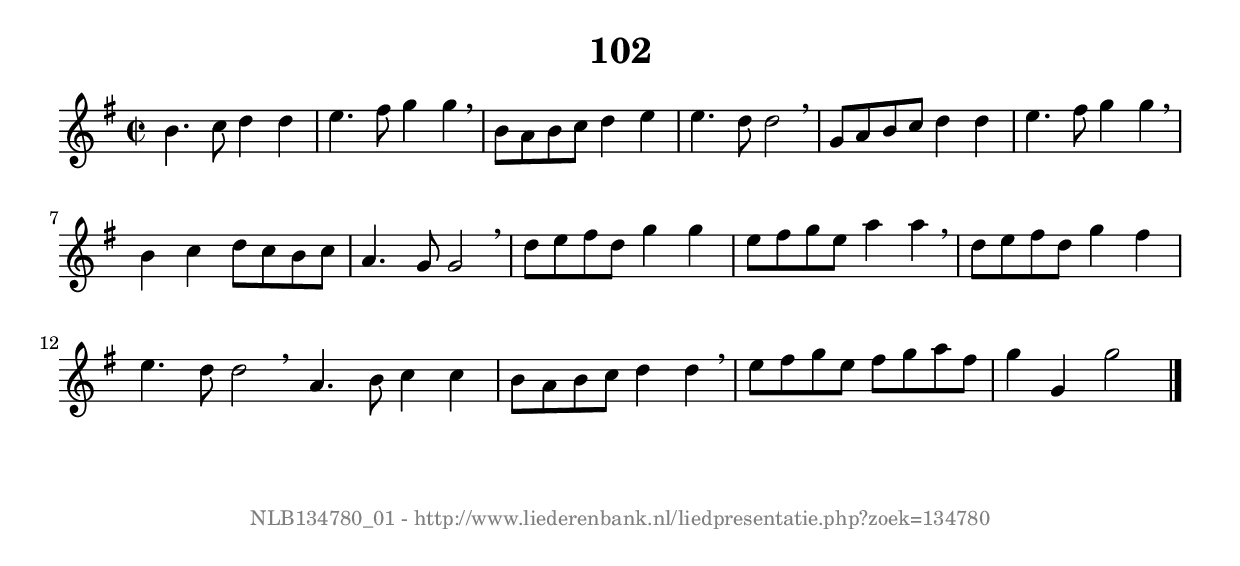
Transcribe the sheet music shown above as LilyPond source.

%
% produced by wce2krn 1.64 (7 June 2014)
%
\version"2.16"
#(append! paper-alist '(("long" . (cons (* 210 mm) (* 2000 mm)))))
#(set-default-paper-size "long")
sb = {\breathe}
mBreak = {\breathe }
bBreak = {\breathe }
x = {\once\override NoteHead #'style = #'cross }
gl=\glissando
itime={\override Staff.TimeSignature #'stencil = ##f }
ficta = {\once\set suggestAccidentals = ##t}
fine = {\once\override Score.RehearsalMark #'self-alignment-X = #1 \mark \markup {\italic{Fine}}}
dc = {\once\override Score.RehearsalMark #'self-alignment-X = #1 \mark \markup {\italic{D.C.}}}
dcf = {\once\override Score.RehearsalMark #'self-alignment-X = #1 \mark \markup {\italic{D.C. al Fine}}}
dcc = {\once\override Score.RehearsalMark #'self-alignment-X = #1 \mark \markup {\italic{D.C. al Coda}}}
ds = {\once\override Score.RehearsalMark #'self-alignment-X = #1 \mark \markup {\italic{D.S.}}}
dsf = {\once\override Score.RehearsalMark #'self-alignment-X = #1 \mark \markup {\italic{D.S. al Fine}}}
dsc = {\once\override Score.RehearsalMark #'self-alignment-X = #1 \mark \markup {\italic{D.S. al Coda}}}
pv = {\set Score.repeatCommands = #'((volta "1"))}
sv = {\set Score.repeatCommands = #'((volta "2"))}
tv = {\set Score.repeatCommands = #'((volta "3"))}
qv = {\set Score.repeatCommands = #'((volta "4"))}
xv = {\set Score.repeatCommands = #'((volta #f))}
\header{ tagline = ""
title = "102"
}
\score {{
\key g \major
\relative g'
{
\set melismaBusyProperties = #'()
\time 2/2
\tempo 4=120
\override Score.MetronomeMark #'transparent = ##t
\override Score.RehearsalMark #'break-visibility = #(vector #t #t #f)
b4. c8 d4 d e4. fis8 g4 g \sb b,8 a b c d4 e e4. d8 d2 \mBreak \bar "|"
g,8 a b c d4 d e4. fis8 g4 g \sb b,4 c d8 c b c a4. g8 g2 \mBreak \bar "|"
d'8 e fis d g4 g e8 fis g e a4 a \sb d,8 e fis d g4 fis e4. d8 d2 \bar ":|:" \bBreak
a4. b8 c4 c b8 a b c d4 d \sb e8 fis g e fis g a fis g4 g, g'2 \bar "|."
 }}
 \midi { }
 \layout {
            indent = 0.0\cm
}
}
\markup { \vspace #0 } \markup { \with-color #grey \fill-line { \center-column { \smaller "NLB134780_01 - http://www.liederenbank.nl/liedpresentatie.php?zoek=134780" } } }
